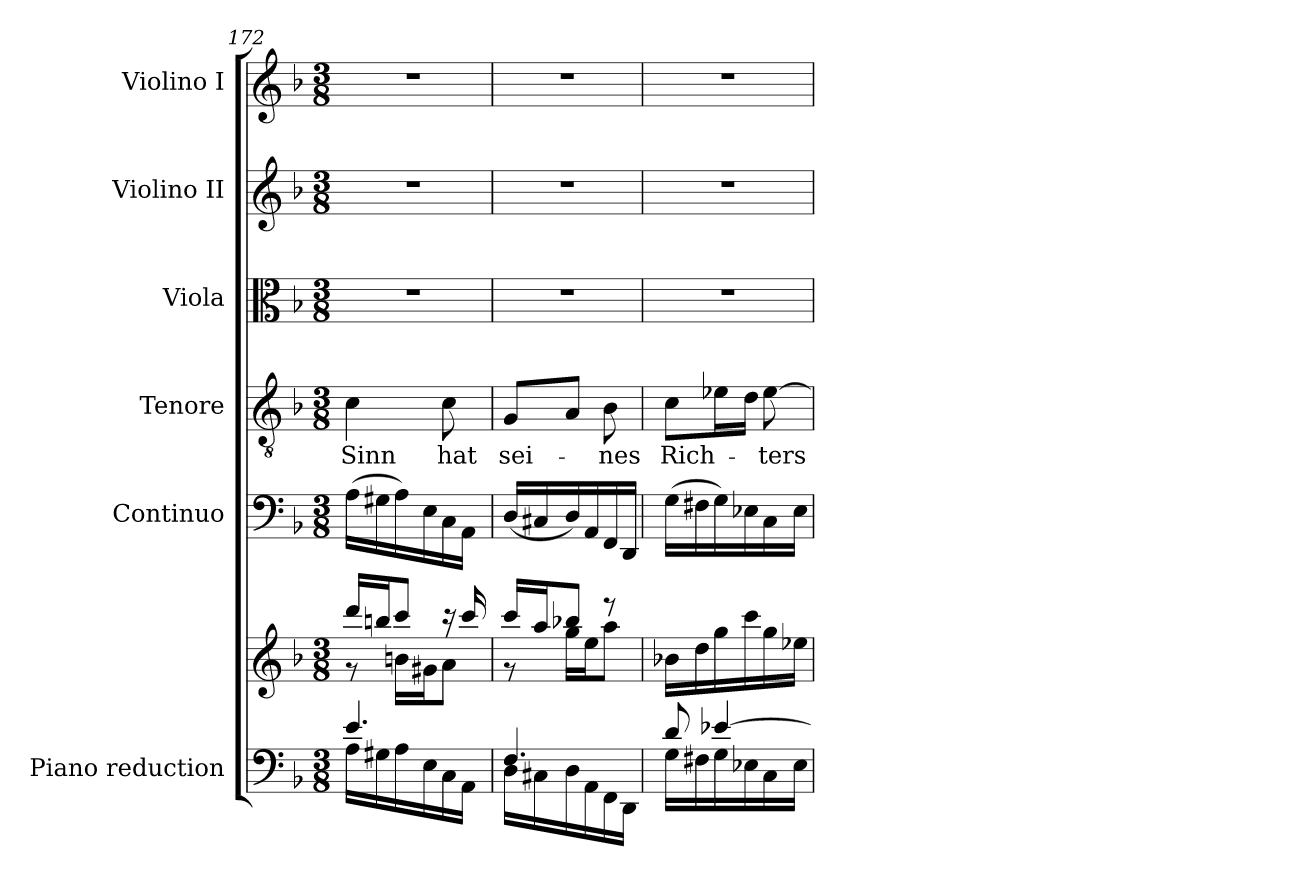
**kern	**kern	**kern	**kern	**text	**kern	**kern	**kern
*part6	*part6	*part5	*part4	*part4	*part3	*part2	*part1
*staff7	*staff6	*staff5	*staff4	*staff4	*staff3	*staff2	*staff1
*I"Piano reduction	*	*I"Continuo	*I"Tenore	*	*I"Viola	*I"Violino II	*I"Violino I
*I'Pno	*	*	*	*	*I'Vla	*I'Vln	*I'Vln
*clefF4	*clefG2	*clefF4	*clefGv2	*	*clefC3	*clefG2	*clefG2
*k[b-]	*k[b-]	*k[b-]	*k[b-]	*	*k[b-]	*k[b-]	*k[b-]
*M3/8	*M3/8	*M3/8	*M3/8	*	*M3/8	*M3/8	*M3/8
=172	=172	=172	=172	=172	=172	=172	=172
*^	*^	*	*	*	*	*	*
!	!	!	!	!	!	!LO:LY:b	!	!	!
4.e/	16A\LL	16ddd/LL	8r	(16A\LL	4c\	Sinn	4.r	4.r	4.r
.	16G#X\	16bbn/J	.	16G#X\	.	.	.	.	.
.	16A\	8ccc/J	16bn\LL	16A\)	.	.	.	.	.
.	16E\	.	16g#X\J	16E\	.	.	.	.	.
!	!	!	!	!	!	!LO:LY:b	!	!	!
.	16C\	16r	8a\J	16C\	8c\	hat	.	.	.
.	16AA\JJ	16ccc/	.	16AA\JJ	.	.	.	.	.
=173	=173	=173	=173	=173	=173	=173	=173	=173	=173
!	!	!	!	!	!	!LO:LY:b	!	!	!
4.F/	16D\LL	16ccc/LL	8r	(16D/LL	8G/L	sei-	4.r	4.r	4.r
.	16C#X\	16aa/J	.	16C#X/	.	.	.	.	.
.	16D\	8bb-X/J	16gg\LL	16D/)	8A/J	.	.	.	.
.	16AA\	.	16ee\J	16AA/	.	.	.	.	.
!	!	!	!	!	!	!LO:LY:b	!	!	!
.	16FF\	8r	8aa\J	16FF/	8B-\	-nes	.	.	.
.	16DD\JJ	.	.	16DD/JJ	.	.	.	.	.
*	*	*v	*v	*	*	*	*	*	*
=174	=174	=174	=174	=174	=174	=174	=174	=174
!	!	!	!	!	!LO:LY:b	!	!	!
8d/	16G\LL	16b-X\LL	(16G\LL	8c\L	Rich-	4.r	4.r	4.r
.	16F#X\	16dd\	16F#X\	.	.	.	.	.
[4e-X/	16G\	16gg\	16G\)	16e-X\L	.	.	.	.
.	16E-X\	16ccc\	16E-X\	16d\JJ	.	.	.	.
!	!	!	!	!	!LO:LY:b	!	!	!
.	16C\	16gg\	16C\	[8e-\	-ters	.	.	.
.	16E-\JJ	16ee-X\JJ	16E-\JJ	.	.	.	.	.
*v	*v	*	*	*	*	*	*	*
=	=	=	=	=	=	=	=
*-	*-	*-	*-	*-	*-	*-	*-
